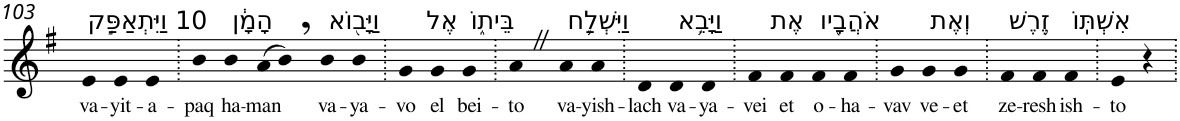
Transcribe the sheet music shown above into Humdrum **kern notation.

**kern	**text
*part1	*part1
*staff1	*staff1
*I"Piano	*
*I'Pno	*
!!LO:PB:g=z
*clefG2	*
*k[f#]	*
*G:	*
=103	=103
!LO:TX:a:t=10 וַיִּתְאַפַּ֣ק	!
!	!LO:LY:b
4e	va-
!	!LO:LY:b
4e	-yit-
!	!LO:LY:b
4e	-a-
=104.	=104.
!	!LO:LY:b
4b	-paq
!LO:TX:a:t=הָמָ֔ן	!
!	!LO:LY:b
4b	ha-
!	!LO:LY:b
(>8a	-man
8b,)	.
!LO:TX:a:t=וַיָּב֖וֹא	!
!	!LO:LY:b
4b	va-
!	!LO:LY:b
4b	-ya-
=105.	=105.
!	!LO:LY:b
4g	-vo
!LO:TX:a:t=אֶל	!
!	!LO:LY:b
4g	el
!LO:TX:a:t=בֵּית֑וֹ	!
!	!LO:LY:b
4g	bei-
=106.	=106.
!	!LO:LY:b
4aZ	-to
!LO:TX:a:t=וַיִּשְׁלַ֛ח	!
!	!LO:LY:b
4a	va-
!	!LO:LY:b
4a	-yish-
=107.	=107.
!	!LO:LY:b
4d	-lach
!LO:TX:a:t=וַיָּבֵ֥א	!
!	!LO:LY:b
4d	va-
!	!LO:LY:b
4d	-ya-
=108.	=108.
!	!LO:LY:b
4f#	-vei
!LO:TX:a:t=אֶת	!
!	!LO:LY:b
4f#	et
!LO:TX:a:t=אֹהֲבָ֖יו	!
!	!LO:LY:b
4f#	o-
!	!LO:LY:b
4f#	-ha-
=109.	=109.
!	!LO:LY:b
4g	-vav
!LO:TX:a:t=וְאֶת	!
!	!LO:LY:b
4g	ve-
!	!LO:LY:b
4g	-et
=110.	=110.
!LO:TX:a:t=זֶ֥רֶשׁ	!
!	!LO:LY:b
4f#	ze-
!	!LO:LY:b
4f#	-resh
!LO:TX:a:t=אִשְׁתּֽוֹ	!
!	!LO:LY:b
4f#	ish-
=111.	=111.
!	!LO:LY:b
4e	-to
4r	.
=.	=.
*-	*-
